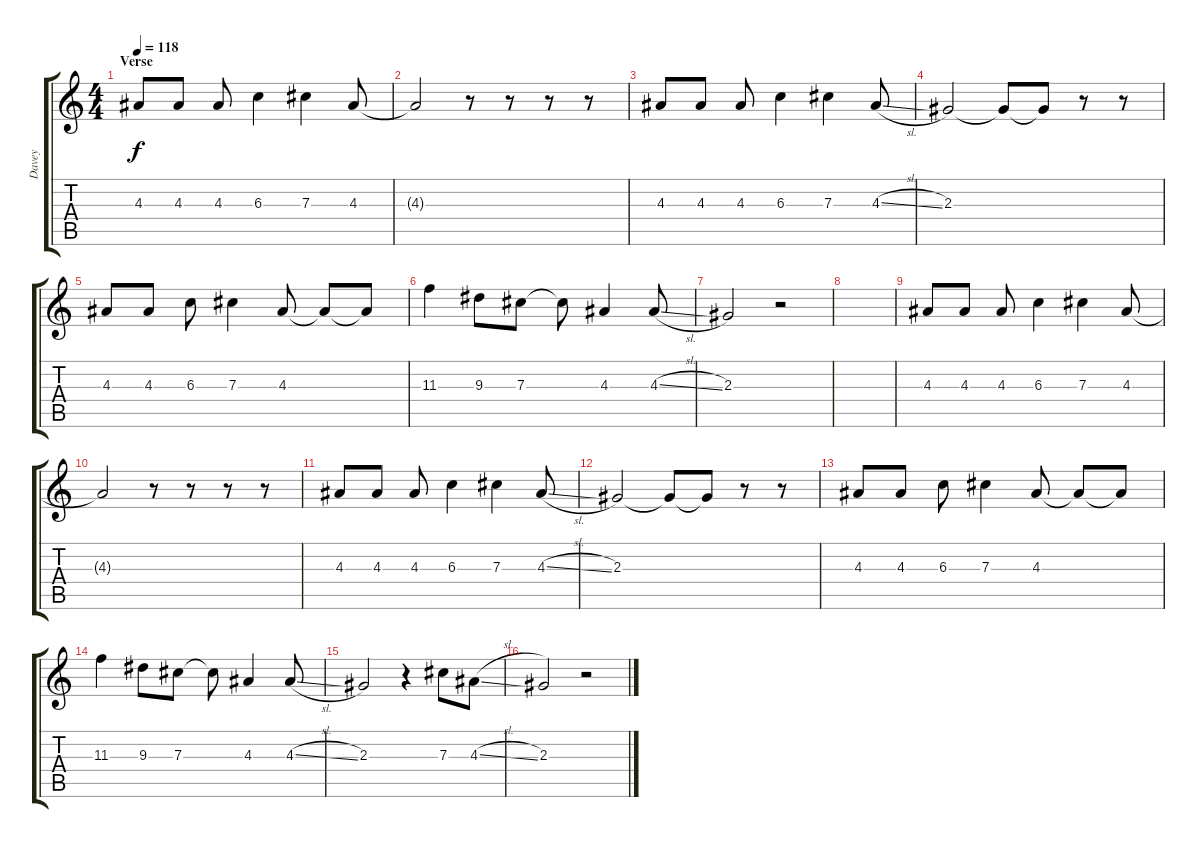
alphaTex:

\track ("Davey" "Davey") {instrument contrabass}
\staff {score tabs}
\tuning (Eb4 Bb3 Gb3 Db3 Ab2 Eb2) {hide}
\ts (4 4)
\section ("" "Verse")
\tempo 118
\clef g2
\ks c
4.3.8{dy f} 4.3.8 4.3.8 6.3.4 7.3.4 4.3.8 |
4.3{t}.2 r.8 r.8 r.8 r.8 |
4.3.8 4.3.8 4.3.8 6.3.4 7.3.4 4.3{sl}.8 |
2.3.2 2.3{t}.8 2.3{t}.8 r.8 r.8 |
4.3.8 4.3.8 6.3.8 7.3.4 4.3.8 4.3{t}.8 4.3{t}.8 |
11.3.4 9.3.8 7.3.8 7.3{t}.8 4.3.4 4.3{sl}.8 |
2.3.2 r.2 |
|
4.3.8 4.3.8 4.3.8 6.3.4 7.3.4 4.3.8 |
4.3{t}.2 r.8 r.8 r.8 r.8 |
4.3.8 4.3.8 4.3.8 6.3.4 7.3.4 4.3{sl}.8 |
2.3.2 2.3{t}.8 2.3{t}.8 r.8 r.8 |
4.3.8 4.3.8 6.3.8 7.3.4 4.3.8 4.3{t}.8 4.3{t}.8 |
11.3.4 9.3.8 7.3.8 7.3{t}.8 4.3.4 4.3{sl}.8 |
2.3.2 r.4 7.3.8 4.3{sl}.8 |
2.3.2 r.2
